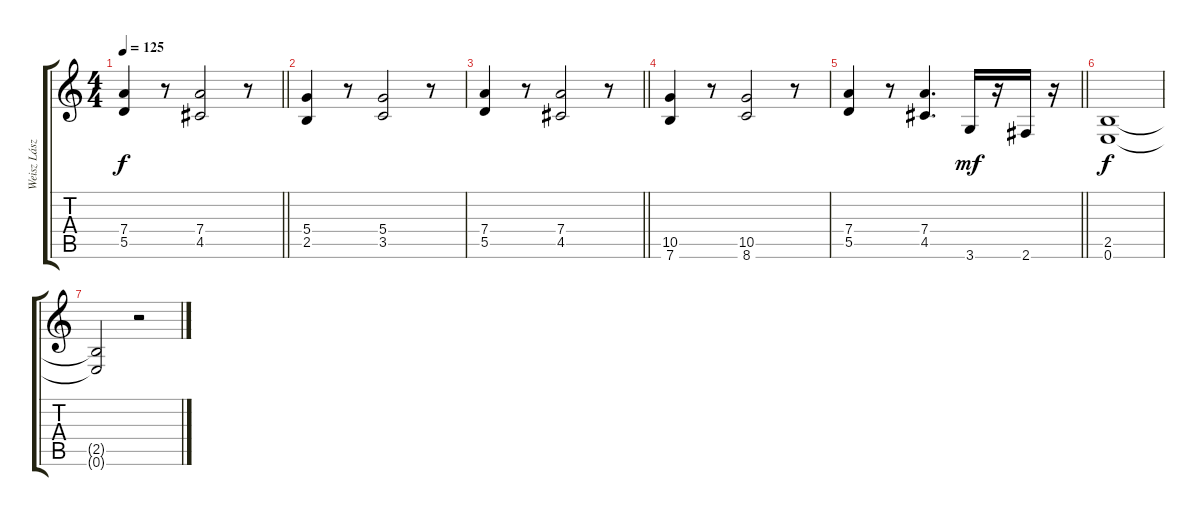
\track ("Weisz László - Gitár" "Weisz Lász") {instrument distortionguitar}
\staff {score tabs}
\tuning (E4 B3 G3 D3 A2 E2) {hide}
\ts (4 4)
\tempo 125
\clef g2
\barLineRight lightlight
\ks c
(7.4 5.5).4{dy f} r.8 (7.4 4.5).2 r.8 |
(5.4 2.5).4 r.8 (5.4 3.5).2 r.8 |
\barLineRight lightlight
(7.4 5.5).4 r.8 (7.4 4.5).2 r.8 |
(10.5 7.6).4 r.8 (10.5 8.6).2 r.8 |
\barLineRight lightlight
(7.4 5.5).4 r.8 (7.4 4.5).4{d} 3.6.16{dy mf} r.16 2.6.16 r.16 |
(2.5 0.6).1{dy f} |
(2.5{t} 0.6{t}).2 r.2
